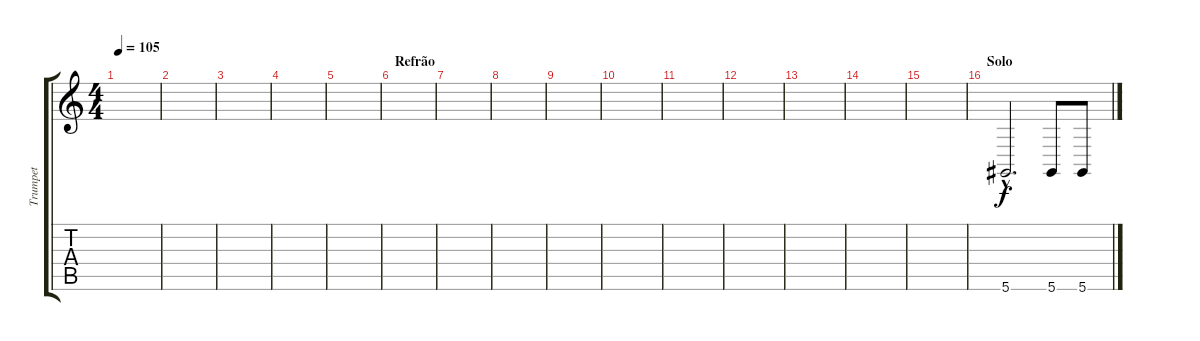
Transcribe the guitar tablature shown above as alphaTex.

\track ("Trumpet" "Trumpet") {instrument trumpet}
\staff {score tabs}
\tuning (Eb4 Bb3 Gb3 Db3 Ab2 Eb2) {hide}
\ts (4 4)
\tempo 105
\clef g2
\ks c
|
|
|
|
|
\section ("" "Refrão")
|
|
|
|
|
|
|
|
|
|
\section ("" "Solo")
5.6{hac}.2{d} 5.6.8 5.6.8
